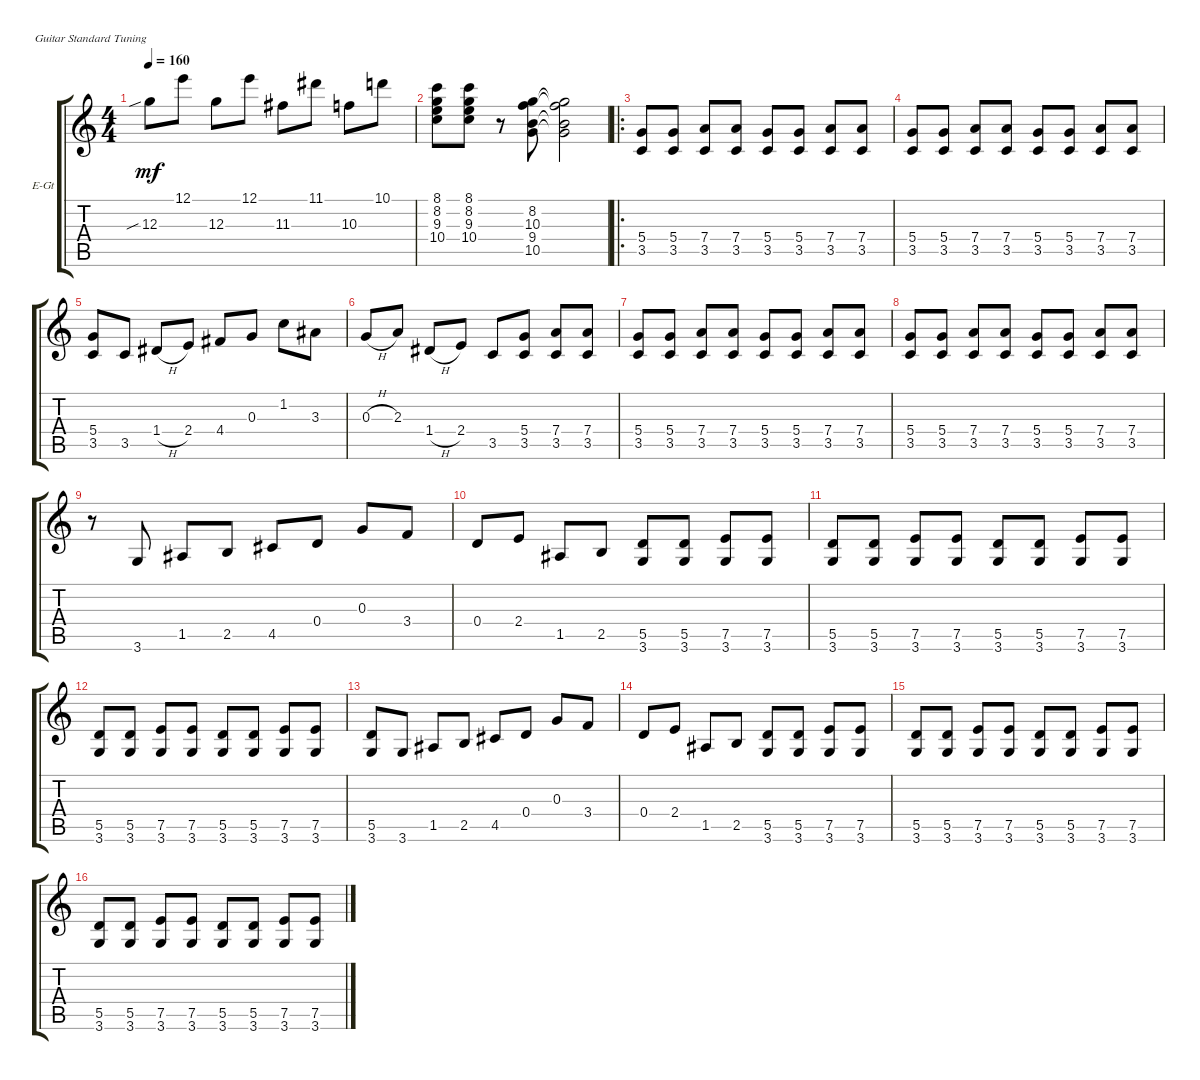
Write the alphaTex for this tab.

\defaultSystemsLayout 4
\bracketExtendMode groupsimilarinstruments
\firstSystemTrackNameOrientation horizontal
\otherSystemsTrackNameOrientation horizontal
\track ("Electric Guitar" "E-Gt") {instrument electricguitarclean}
\staff {score tabs}
\tuning (E4 B3 G3 D3 A2 E2)
\ts (4 4)
\tempo 160
\clef g2
\ks c
12.3{sib}.8{dy mf instrument electricguitarclean} 12.1.8 12.3.8 12.1.8 11.3.8 11.1.8 10.3.8 10.1.8 |
(8.1 8.2 9.3 10.4).8 (10.4 9.3 8.2 8.1).8 r.8 (10.5 9.4 10.3 8.2).8 (8.2{t} 10.3{t} 9.4{t} 10.5{t}).2 |
\ro
(3.5 5.4).8 (3.5 5.4).8 (3.5 7.4).8 (3.5 7.4).8 (3.5 5.4).8 (3.5 5.4).8 (3.5 7.4).8 (3.5 7.4).8 |
(3.5 5.4).8 (3.5 5.4).8 (3.5 7.4).8 (3.5 7.4).8 (3.5 5.4).8 (3.5 5.4).8 (3.5 7.4).8 (3.5 7.4).8 |
(3.5 5.4).8 3.5.8 1.4{h}.8 2.4.8 4.4.8 0.3.8 1.2.8 3.3.8 |
0.3{h}.8 2.3.8 1.4{h}.8 2.4.8 3.5.8 (3.5 5.4).8 (3.5 7.4).8 (3.5 7.4).8 |
(3.5 5.4).8 (3.5 5.4).8 (3.5 7.4).8 (3.5 7.4).8 (3.5 5.4).8 (3.5 5.4).8 (3.5 7.4).8 (3.5 7.4).8 |
(3.5 5.4).8 (3.5 5.4).8 (3.5 7.4).8 (3.5 7.4).8 (3.5 5.4).8 (3.5 5.4).8 (3.5 7.4).8 (3.5 7.4).8 |
r.8 3.6.8 1.5.8 2.5.8 4.5.8 0.4.8 0.3.8 3.4.8 |
0.4.8 2.4.8 1.5.8 2.5.8 (3.6 5.5).8 (5.5 3.6).8 (3.6 7.5).8 (3.6 7.5).8 |
(3.6 5.5).8 (5.5 3.6).8 (3.6 7.5).8 (3.6 7.5).8 (3.6 5.5).8 (5.5 3.6).8 (3.6 7.5).8 (3.6 7.5).8 |
(3.6 5.5).8 (5.5 3.6).8 (3.6 7.5).8 (3.6 7.5).8 (3.6 5.5).8 (5.5 3.6).8 (3.6 7.5).8 (3.6 7.5).8 |
(3.6 5.5).8 3.6.8 1.5.8 2.5.8 4.5.8 0.4.8 0.3.8 3.4.8 |
0.4.8 2.4.8 1.5.8 2.5.8 (3.6 5.5).8 (5.5 3.6).8 (3.6 7.5).8 (3.6 7.5).8 |
(3.6 5.5).8 (5.5 3.6).8 (3.6 7.5).8 (3.6 7.5).8 (3.6 5.5).8 (5.5 3.6).8 (3.6 7.5).8 (3.6 7.5).8 |
(3.6 5.5).8 (5.5 3.6).8 (3.6 7.5).8 (3.6 7.5).8 (3.6 5.5).8 (5.5 3.6).8 (3.6 7.5).8 (3.6 7.5).8
